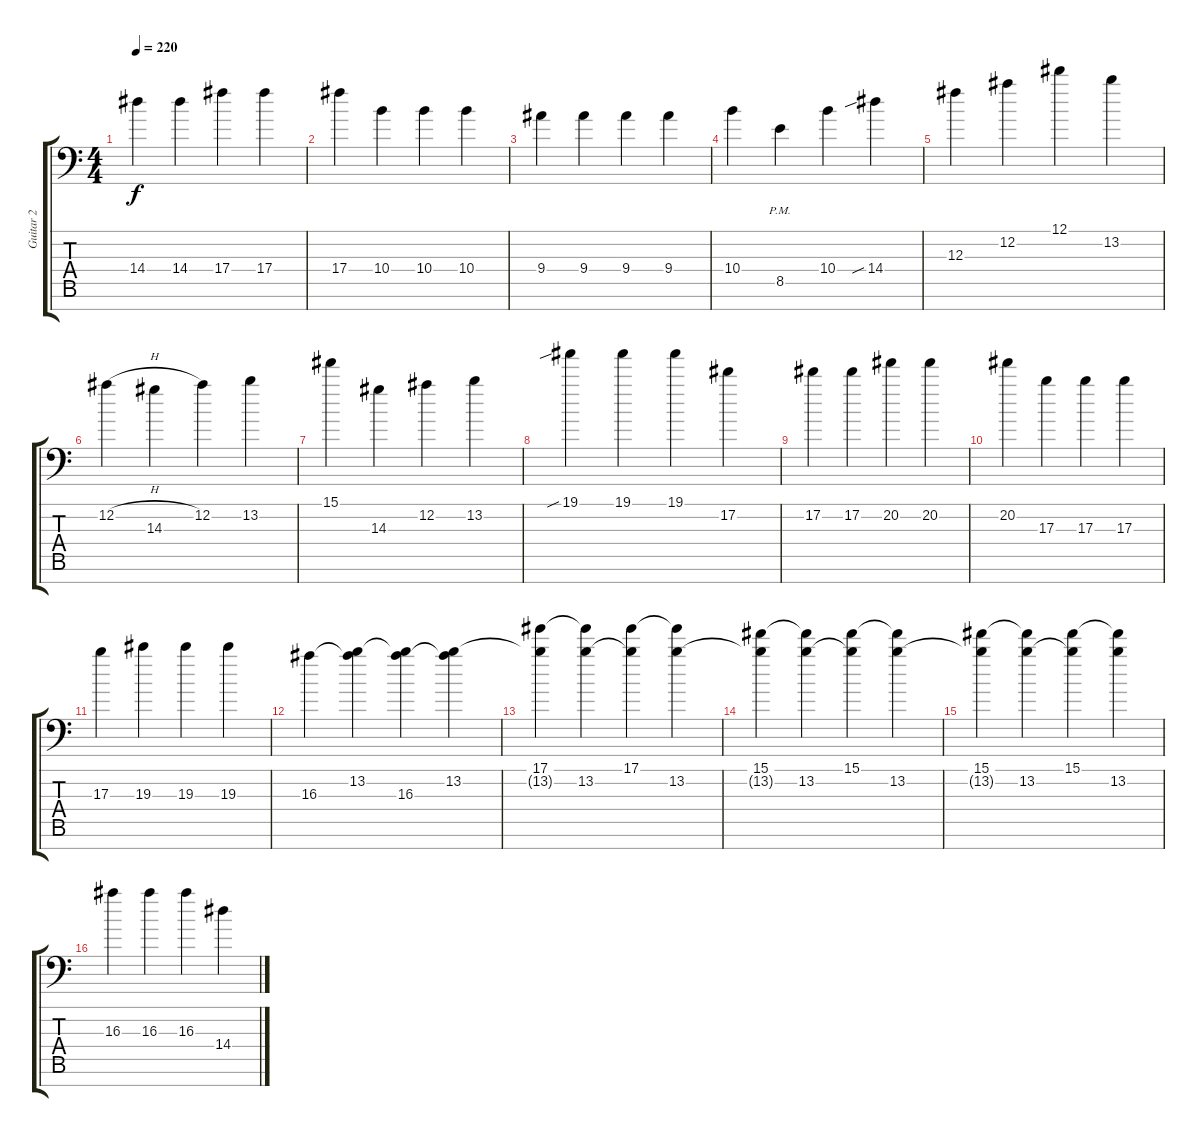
\track ("Guitar 2" "Guitar 2") {instrument distortionguitar}
\staff {score tabs}
\tuning (Eb4 Bb3 Gb3 Db3 Ab2 Eb2 Ab1) {hide}
\ts (4 4)
\tempo 220
\clef f4
\ks c
14.4.4{dy f} 14.4.4 17.4.4 17.4.4 |
17.4.4 10.4.4 10.4.4 10.4.4 |
9.4.4 9.4.4 9.4.4 9.4.4 |
10.4.4 8.5{pm}.4 10.4.4 14.4{sib}.4 |
12.3.4 12.2.4 12.1.4 13.2.4 |
12.2{h}.4 14.3.4 12.2.4 13.2.4 |
15.1.4 14.3.4 12.2.4 13.2.4 |
19.1{sib}.4 19.1.4 19.1.4 17.2.4 |
17.2.4 17.2.4 20.2.4 20.2.4 |
20.2.4 17.3.4 17.3.4 17.3.4 |
17.3.4 19.3.4 19.3.4 19.3.4 |
16.3.4 (13.2 16.3{t}).4 (13.2{t} 16.3).4 (13.2 16.3{t}).4 |
(17.1 13.2{t}).4 (17.1{t} 13.2).4 (17.1 13.2{t}).4 (17.1{t} 13.2).4 |
(15.1 13.2{t}).4 (15.1{t} 13.2).4 (15.1 13.2{t}).4 (15.1{t} 13.2).4 |
(15.1 13.2{t}).4 (15.1{t} 13.2).4 (15.1 13.2{t}).4 (15.1{t} 13.2).4 |
16.3.4 16.3.4 16.3.4 14.4.4
